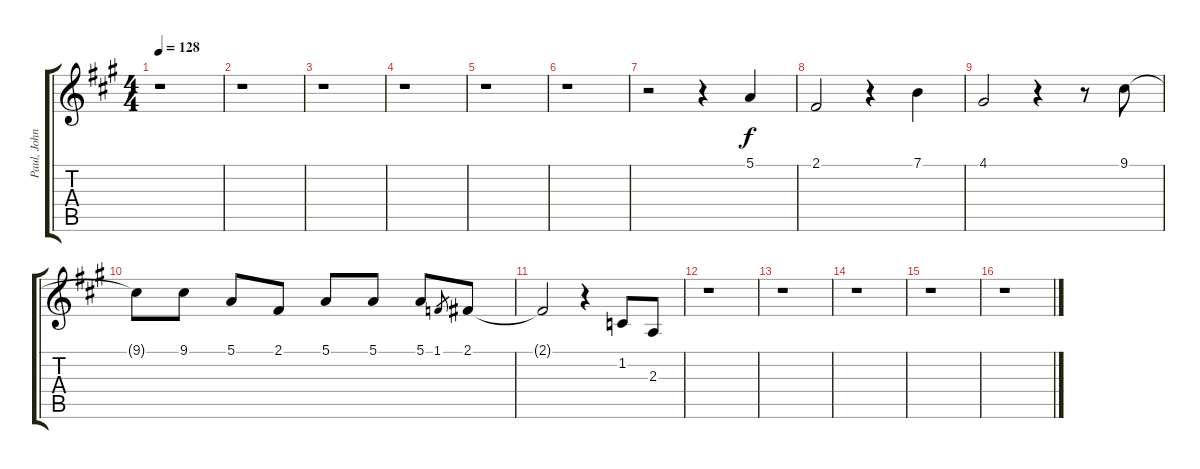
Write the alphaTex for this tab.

\track ("Paul, John, and George" "Paul, John") {instrument altosax}
\staff {score tabs}
\tuning (E4 B3 G3 D3 A2 E2) {hide}
\ts (4 4)
\tempo 128
\clef g2
\ks a
r.1{dy f instrument altosax} |
r.1 |
r.1 |
r.1 |
r.1 |
r.1 |
r.2 r.4 5.1.4 |
2.1.2 r.4 7.1.4 |
4.1.2 r.4 r.8 9.1.8 |
9.1{t}.8 9.1.8 5.1.8 2.1.8 5.1.8 5.1.8 5.1.8 1.1.8{gr} 2.1.8 |
2.1{t}.2 r.4 1.2.8 2.3.8 |
r.1 |
r.1 |
r.1 |
r.1 |
r.1
